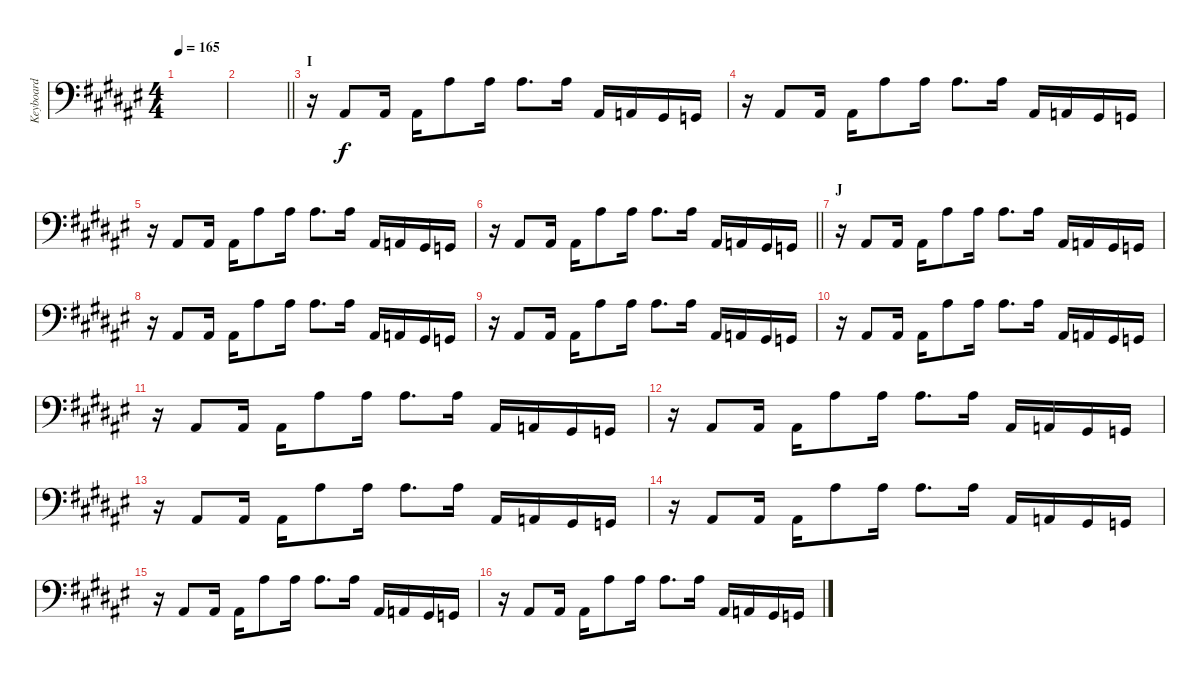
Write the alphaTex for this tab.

\track ("Keyboard" "Keyboard") {instrument lead2sawtooth}
\staff {score}
\tuning (B3 Gb3 D3 A2 E2 A1) {hide}
\ts (4 4)
\tempo 165
\clef f4
\ks f#
|
\barLineRight lightlight
|
\section ("" "I")
r.16 1.4.8 1.4.16 1.4.16 4.2.8 4.2.16 4.2.8{d} 4.2.16 1.4.16 0.4.16 4.5.16 3.5.16 |
r.16 1.4.8 1.4.16 1.4.16 4.2.8 4.2.16 4.2.8{d} 4.2.16 1.4.16 0.4.16 4.5.16 3.5.16 |
r.16 1.4.8 1.4.16 1.4.16 4.2.8 4.2.16 4.2.8{d} 4.2.16 1.4.16 0.4.16 4.5.16 3.5.16 |
\barLineRight lightlight
r.16 1.4.8 1.4.16 1.4.16 4.2.8 4.2.16 4.2.8{d} 4.2.16 1.4.16 0.4.16 4.5.16 3.5.16 |
\section ("" "J")
r.16 1.4.8 1.4.16 1.4.16 4.2.8 4.2.16 4.2.8{d} 4.2.16 1.4.16 0.4.16 4.5.16 3.5.16 |
r.16 1.4.8 1.4.16 1.4.16 4.2.8 4.2.16 4.2.8{d} 4.2.16 1.4.16 0.4.16 4.5.16 3.5.16 |
r.16 1.4.8 1.4.16 1.4.16 4.2.8 4.2.16 4.2.8{d} 4.2.16 1.4.16 0.4.16 4.5.16 3.5.16 |
r.16 1.4.8 1.4.16 1.4.16 4.2.8 4.2.16 4.2.8{d} 4.2.16 1.4.16 0.4.16 4.5.16 3.5.16 |
r.16 1.4.8 1.4.16 1.4.16 4.2.8 4.2.16 4.2.8{d} 4.2.16 1.4.16 0.4.16 4.5.16 3.5.16 |
r.16 1.4.8 1.4.16 1.4.16 4.2.8 4.2.16 4.2.8{d} 4.2.16 1.4.16 0.4.16 4.5.16 3.5.16 |
r.16 1.4.8 1.4.16 1.4.16 4.2.8 4.2.16 4.2.8{d} 4.2.16 1.4.16 0.4.16 4.5.16 3.5.16 |
r.16 1.4.8 1.4.16 1.4.16 4.2.8 4.2.16 4.2.8{d} 4.2.16 1.4.16 0.4.16 4.5.16 3.5.16 |
r.16 1.4.8 1.4.16 1.4.16 4.2.8 4.2.16 4.2.8{d} 4.2.16 1.4.16 0.4.16 4.5.16 3.5.16 |
r.16 1.4.8 1.4.16 1.4.16 4.2.8 4.2.16 4.2.8{d} 4.2.16 1.4.16 0.4.16 4.5.16 3.5.16
